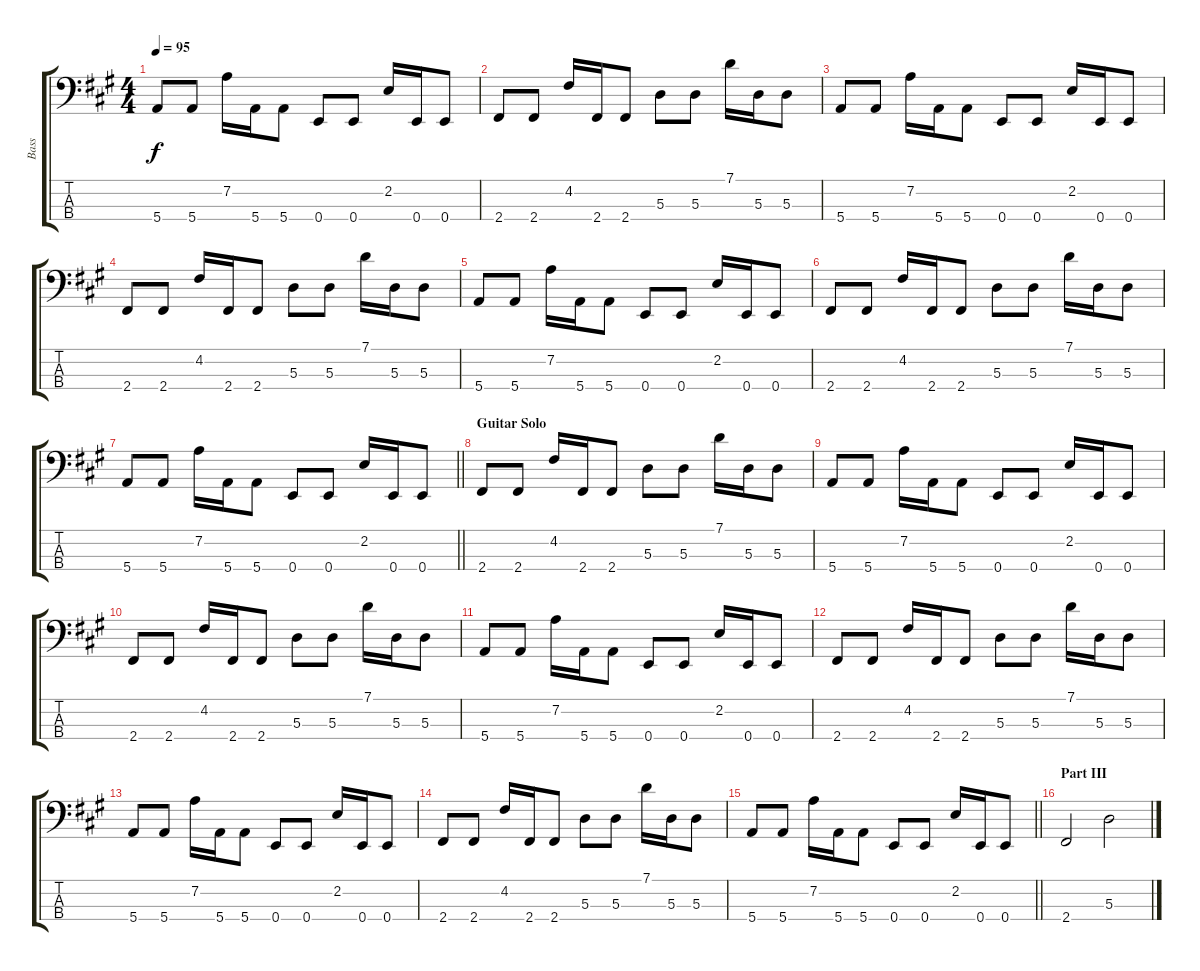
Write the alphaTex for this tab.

\track ("Bass" "Bass") {instrument electricbassfinger}
\staff {score tabs}
\tuning (G2 D2 A1 E1) {hide}
\ts (4 4)
\tempo 95
\clef f4
\ks a
5.4.8{dy f} 5.4.8 7.2.16 5.4.16 5.4.8 0.4.8 0.4.8 2.2.16 0.4.16 0.4.8 |
2.4.8 2.4.8 4.2.16 2.4.16 2.4.8 5.3.8 5.3.8 7.1.16 5.3.16 5.3.8 |
5.4.8 5.4.8 7.2.16 5.4.16 5.4.8 0.4.8 0.4.8 2.2.16 0.4.16 0.4.8 |
2.4.8 2.4.8 4.2.16 2.4.16 2.4.8 5.3.8 5.3.8 7.1.16 5.3.16 5.3.8 |
5.4.8 5.4.8 7.2.16 5.4.16 5.4.8 0.4.8 0.4.8 2.2.16 0.4.16 0.4.8 |
2.4.8 2.4.8 4.2.16 2.4.16 2.4.8 5.3.8 5.3.8 7.1.16 5.3.16 5.3.8 |
\barLineRight lightlight
5.4.8 5.4.8 7.2.16 5.4.16 5.4.8 0.4.8 0.4.8 2.2.16 0.4.16 0.4.8 |
\section ("" "Guitar Solo")
2.4.8 2.4.8 4.2.16 2.4.16 2.4.8 5.3.8 5.3.8 7.1.16 5.3.16 5.3.8 |
5.4.8 5.4.8 7.2.16 5.4.16 5.4.8 0.4.8 0.4.8 2.2.16 0.4.16 0.4.8 |
2.4.8 2.4.8 4.2.16 2.4.16 2.4.8 5.3.8 5.3.8 7.1.16 5.3.16 5.3.8 |
5.4.8 5.4.8 7.2.16 5.4.16 5.4.8 0.4.8 0.4.8 2.2.16 0.4.16 0.4.8 |
2.4.8 2.4.8 4.2.16 2.4.16 2.4.8 5.3.8 5.3.8 7.1.16 5.3.16 5.3.8 |
5.4.8 5.4.8 7.2.16 5.4.16 5.4.8 0.4.8 0.4.8 2.2.16 0.4.16 0.4.8 |
2.4.8 2.4.8 4.2.16 2.4.16 2.4.8 5.3.8 5.3.8 7.1.16 5.3.16 5.3.8 |
\barLineRight lightlight
5.4.8 5.4.8 7.2.16 5.4.16 5.4.8 0.4.8 0.4.8 2.2.16 0.4.16 0.4.8 |
\section ("" "Part III")
2.4.2 5.3.2
